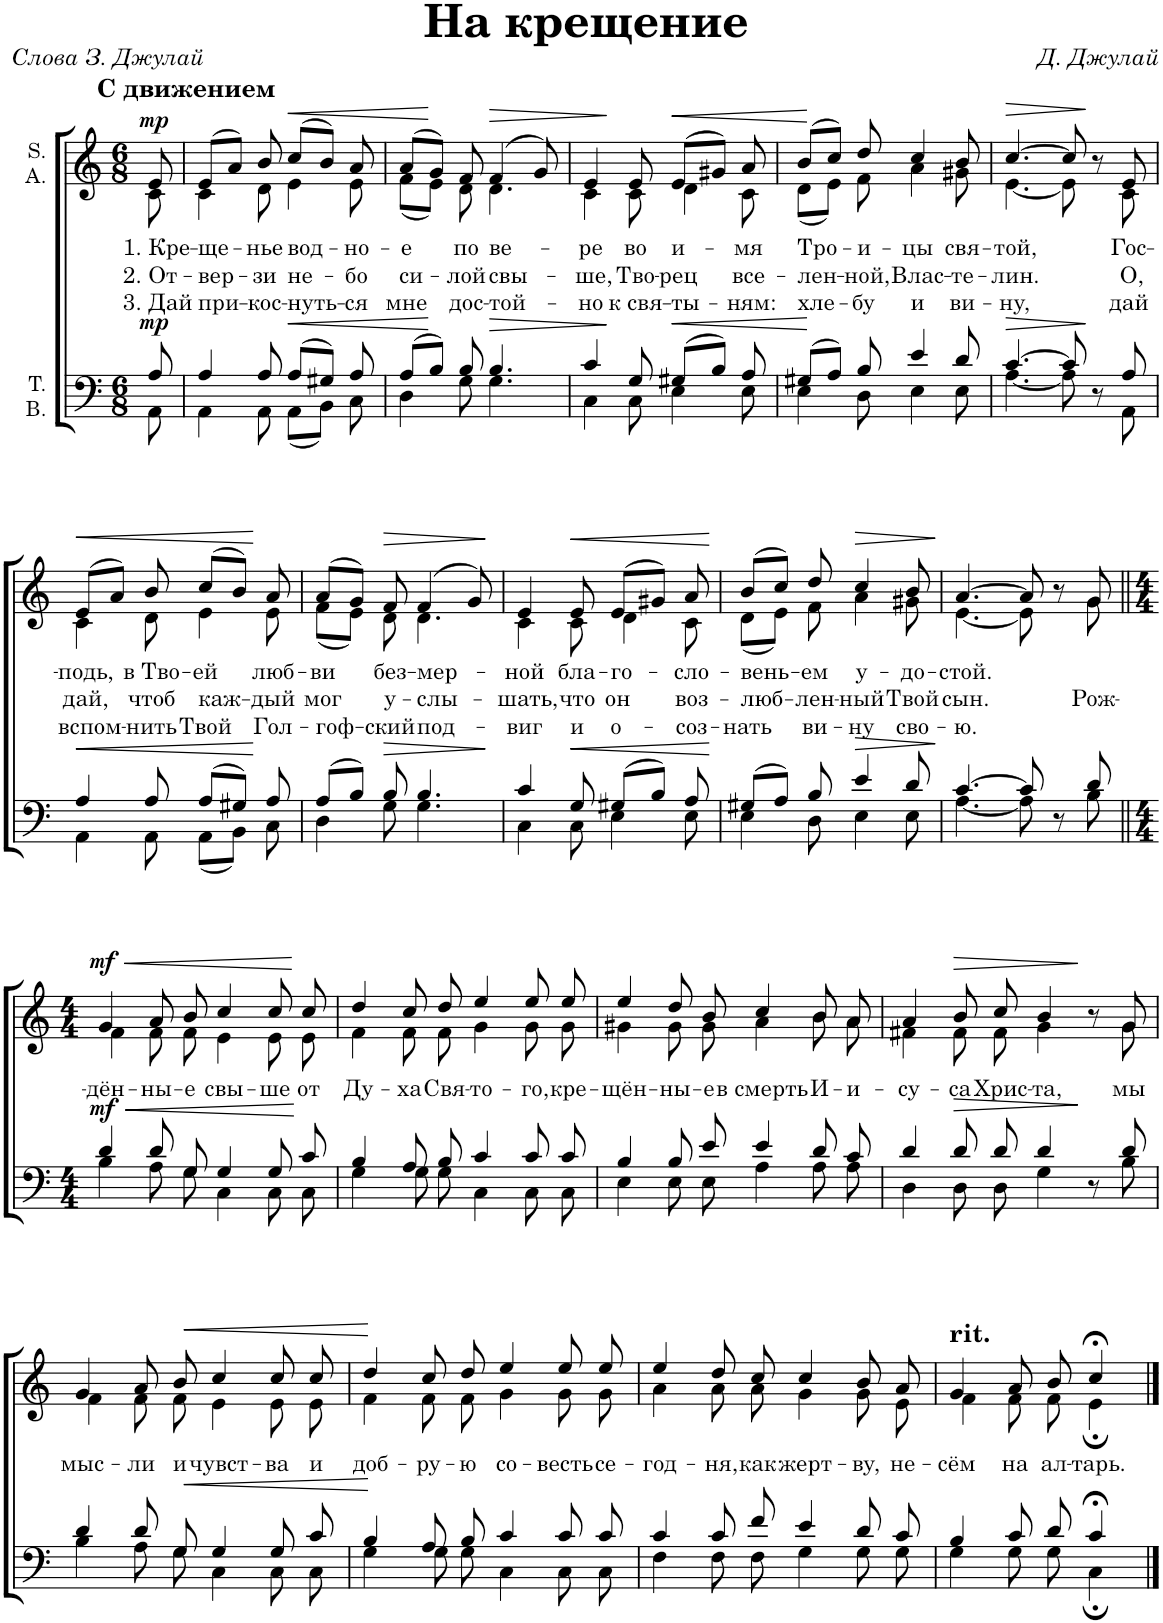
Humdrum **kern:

**kern	**dynam	**kern	**text	**text	**text	**dynam
*part2	*part2	*part1	*part1	*part1	*part1	*part1
*staff2	*staff2	*staff1	*staff1	*staff1	*staff1	*staff1
*I"T. B.	*	*I"S. A.	*	*	*	*
*clefF4	*	*clefG2	*	*	*	*
*k[]	*	*k[]	*	*	*	*
*M6/8	*	*M6/8	*	*	*	*
=	=	=	=	=	=	=
*^	*	*	*	*	*	*
!	!	!	!LO:TX:a:B:t=С движением	!	!	!	!
!	!	!LO:DY:a	!	!LO:LY:b	!LO:LY:b	!LO:LY:b	!LO:DY:a
*	*	*	*^	*	*	*	*
8A/	8AA\	mp	8e/	8c\	1. Кре-	2. От-	3. Дай	mp
=1	=1	=1	=1	=1	=1	=1	=1	=1
!	!	!	!	!	!LO:LY:b	!LO:LY:b	!LO:LY:b	!
4A/	4AA\	.	(8e/L	4c\	-ще-	-вер-	при-	.
.	.	.	8a/J)	.	.	.	.	.
!	!	!	!	!	!LO:LY:b	!LO:LY:b	!LO:LY:b	!
8A/	8AA\	.	8b/	8d\	-нье	-зи	-кос-	.
!	!	!LO:HP:b	!	!	!LO:LY:b	!LO:LY:b	!LO:LY:b	!LO:HP:b
(8A/L	(8AA\L	<	(8cc/L	4e\	вод-	не-	-нуть-	<
8G#X/J)	8BB\J)	.	8b/J)	.	.	.	.	.
!	!	!	!	!	!LO:LY:b	!LO:LY:b	!LO:LY:b	!
8A/	8C\	.	8a/	8e\	-но-	-бо	-ся	.
=2	=2	=2	=2	=2	=2	=2	=2	=2
!	!	!	!	!	!LO:LY:b	!LO:LY:b	!LO:LY:b	!
(8A/L	4D\	.	(8a/L	(8f\L	-е	си-	мне	.
8B/J)	.	[	8g/J)	8e\J)	.	.	.	[
!	!	!	!	!	!LO:LY:b	!LO:LY:b	!LO:LY:b	!
8B/	8G\	.	8f/	8d\	по	-лой	дос-	.
!	!	!LO:HP:b	!	!	!LO:LY:b	!LO:LY:b	!LO:LY:b	!LO:HP:b
4.B/	4.G\	>	(4f/	4.d\	ве-	свы-	-той-	>
.	.	.	8g/)	.	.	.	.	.
=3	=3	=3	=3	=3	=3	=3	=3	=3
!	!	!	!	!	!LO:LY:b	!LO:LY:b	!LO:LY:b	!
4c/	4C\	.	4e/	4c\	-ре	-ше,	-но	.
!	!	!	!	!	!LO:LY:b	!LO:LY:b	!LO:LY:b	!
8G/	8C\	]	8e/	8c\	во	Тво-	к свя-	]
!	!	!LO:HP:b	!	!	!LO:LY:b	!LO:LY:b	!LO:LY:b	!LO:HP:b
(8G#X/L	4E\	<	(8e/L	4d\	и-	-рец	-ты-	<
8B/J)	.	.	8g#X/J)	.	.	.	.	.
!	!	!	!	!	!LO:LY:b	!LO:LY:b	!LO:LY:b	!
8A/	8E\	.	8a/	8c\	-мя	все-	-ням:	.
=4	=4	=4	=4	=4	=4	=4	=4	=4
!	!	!	!	!	!LO:LY:b	!LO:LY:b	!LO:LY:b	!
(8G#X/L	4E\	.	(8b/L	(8d\L	Тро-	-лен-	хле-	.
8A/J)	.	[	8cc/J)	8e\J)	.	.	.	[
!	!	!	!	!	!LO:LY:b	!LO:LY:b	!LO:LY:b	!
8B/	8D\	.	8dd/	8f\	-и-	-ной,	-бу	.
!	!	!	!	!	!LO:LY:b	!LO:LY:b	!LO:LY:b	!
4e/	4E\	.	4cc/	4a\	-цы	Влас-	и	.
!	!	!	!	!	!LO:LY:b	!LO:LY:b	!LO:LY:b	!
8d/	8E\	.	8b/	8g#X\	свя-	-те-	ви-	.
=5	=5	=5	=5	=5	=5	=5	=5	=5
!	!	!LO:HP:b	!	!	!LO:LY:b	!LO:LY:b	!LO:LY:b	!LO:HP:b
[4.c/	[4.A\	>	[4.cc/	[4.e\	-той,	-лин.	-ну,	>
8c/]	8A\]	.	8cc/]	8e\]	.	.	.	.
8r	8ryy	]	8r	8ryy	.	.	.	]
!	!	!	!	!	!LO:LY:b	!LO:LY:b	!LO:LY:b	!
8A/	8AA\	.	8e/	8c\	Гос-	О,	дай	.
!!LO:LB:g=z	!!
=6	=6	=6	=6	=6	=6	=6	=6	=6
!	!	!LO:HP:b	!	!	!LO:LY:b	!LO:LY:b	!LO:LY:b	!LO:HP:b
4A/	4AA\	<	(8e/L	4c\	-подь,	дай,	вспом-	<
.	.	.	8a/J)	.	.	.	.	.
!	!	!	!	!	!LO:LY:b	!LO:LY:b	!LO:LY:b	!
8A/	8AA\	.	8b/	8d\	в Тво-	чтоб	-нить	.
!	!	!	!	!	!LO:LY:b	!LO:LY:b	!LO:LY:b	!
(8A/L	(8AA\L	.	(8cc/L	4e\	-ей	каж-	Твой	.
8G#X/J)	8BB\J)	.	8b/J)	.	.	.	.	.
!	!	!	!	!	!LO:LY:b	!LO:LY:b	!LO:LY:b	!
8A/	8C\	[	8a/	8e\	люб-	-дый	Гол-	[
=7	=7	=7	=7	=7	=7	=7	=7	=7
!	!	!	!	!	!LO:LY:b	!LO:LY:b	!LO:LY:b	!
(8A/L	4D\	.	(8a/L	(8f\L	-ви	мог	-гоф-	.
8B/J)	.	.	8g/J)	8e\J)	.	.	.	.
!	!	!LO:HP:b	!	!	!LO:LY:b	!LO:LY:b	!LO:LY:b	!LO:HP:b
8B/	8G\	>	8f/	8d\	без-	у-	-ский	>
!	!	!	!	!	!LO:LY:b	!LO:LY:b	!LO:LY:b	!
4.B/	4.G\	.	(4f/	4.d\	-мер-	-слы-	под-	.
.	.	.	8g/)	.	.	.	.	.
*v	*v	*	*	*	*	*	*	*
*	*	*v	*v	*	*	*	*
.	]	.	.	.	.	]
=8	=8	=8	=8	=8	=8	=8
*^	*	*	*	*	*	*
!	!	!	!	!LO:LY:b	!LO:LY:b	!LO:LY:b	!
*	*	*	*^	*	*	*	*
4c/	4C\	.	4e/	4c\	-ной	-шать,	-виг	.
!	!	!LO:HP:b	!	!	!LO:LY:b	!LO:LY:b	!LO:LY:b	!LO:HP:b
8G/	8C\	<	8e/	8c\	бла-	что	и	<
!	!	!	!	!	!LO:LY:b	!LO:LY:b	!LO:LY:b	!
(8G#X/L	4E\	.	(8e/L	4d\	-го-	он	о-	.
8B/J)	.	.	8g#X/J)	.	.	.	.	.
!	!	!	!	!	!LO:LY:b	!LO:LY:b	!LO:LY:b	!
8A/	8E\	.	8a/	8c\	-сло-	воз-	-соз-	.
*v	*v	*	*	*	*	*	*	*
*	*	*v	*v	*	*	*	*
.	[	.	.	.	.	[
=9	=9	=9	=9	=9	=9	=9
*^	*	*	*	*	*	*
!	!	!	!	!LO:LY:b	!LO:LY:b	!LO:LY:b	!
*	*	*	*^	*	*	*	*
(8G#X/L	4E\	.	(8b/L	(8d\L	-вень-	-люб-	-нать	.
8A/J)	.	.	8cc/J)	8e\J)	.	.	.	.
!	!	!	!	!	!LO:LY:b	!LO:LY:b	!LO:LY:b	!
8B/	8D\	.	8dd/	8f\	-ем	-лен-	ви-	.
!	!	!LO:HP:b	!	!	!LO:LY:b	!LO:LY:b	!LO:LY:b	!LO:HP:b
4e/	4E\	>	4cc/	4a\	у-	-ный	-ну	>
!	!	!	!	!	!LO:LY:b	!LO:LY:b	!LO:LY:b	!
8d/	8E\	.	8b/	8g#X\	-до-	Твой	сво-	.
*v	*v	*	*	*	*	*	*	*
*	*	*v	*v	*	*	*	*
.	]	.	.	.	.	]
=10	=10	=10	=10	=10	=10	=10
*^	*	*	*	*	*	*
!	!	!	!	!LO:LY:b	!LO:LY:b	!LO:LY:b	!
*	*	*	*^	*	*	*	*
[4.c/	[4.A\	.	[4.a/	[4.e\	-стой.	сын.	-ю.	.
8c/]	8A\]	.	8a/]	8e\]	.	.	.	.
8r	8ryy	.	8r	8ryy	.	.	.	.
!	!	!	!	!	!	!LO:LY:b	!	!
8d/	8B\	.	8g/	8g\	.	Рож-	.	.
!!LO:LB:g=z	!!
=11||	=11||	=11||	=11||	=11||	=11||	=11||	=11||	=11||
*M4/4	*	*	*M4/4	*	*	*	*	*
!	!	!LO:HP:b	!	!	!	!LO:LY:b	!	!LO:HP:b
!	!	!LO:DY:n=1:a	!	!	!	!	!	!LO:DY:n=1:a
4d/	4B\	< mf	4g/	4f\	.	-дён-	.	< mf
!	!	!	!	!	!	!LO:LY:b	!	!
8d/	8A\	.	8a/	8f\	.	-ны-	.	.
!	!	!	!	!	!	!LO:LY:b	!	!
8G/	8G\	.	8b/	8f\	.	-е	.	.
!	!	!	!	!	!	!LO:LY:b	!	!
4G/	4C\	.	4cc/	4e\	.	свы-	.	.
!	!	!	!	!	!	!LO:LY:b	!	!
8G/	8C\	.	8cc/	8e\	.	-ше	.	.
!	!	!	!	!	!	!LO:LY:b	!	!
8c/	8C\	[	8cc/	8e\	.	от	.	[
=12	=12	=12	=12	=12	=12	=12	=12	=12
!	!	!	!	!	!	!LO:LY:b	!	!
4B/	4G\	.	4dd/	4f\	.	Ду-	.	.
!	!	!	!	!	!	!LO:LY:b	!	!
8A/	8G\	.	8cc/	8f\	.	-ха	.	.
!	!	!	!	!	!	!LO:LY:b	!	!
8B/	8G\	.	8dd/	8f\	.	Свя-	.	.
!	!	!	!	!	!	!LO:LY:b	!	!
4c/	4C\	.	4ee/	4g\	.	-то-	.	.
!	!	!	!	!	!	!LO:LY:b	!	!
8c/	8C\	.	8ee/	8g\	.	-го,	.	.
!	!	!	!	!	!	!LO:LY:b	!	!
8c/	8C\	.	8ee/	8g\	.	кре-	.	.
=13	=13	=13	=13	=13	=13	=13	=13	=13
!	!	!	!	!	!	!LO:LY:b	!	!
4B/	4E\	.	4ee/	4g#X\	.	-щён-	.	.
!	!	!	!	!	!	!LO:LY:b	!	!
8B/	8E\	.	8dd/	8g#\	.	-ны-	.	.
!	!	!	!	!	!	!LO:LY:b	!	!
8e/	8E\	.	8b/	8g#\	.	-е	.	.
!	!	!	!	!	!	!LO:LY:b	!	!
4e/	4A\	.	4cc/	4a\	.	в смерть	.	.
!	!	!	!	!	!	!LO:LY:b	!	!
8d/	8A\	.	8b/	8b\	.	И-	.	.
!	!	!	!	!	!	!LO:LY:b	!	!
8c/	8A\	.	8a/	8a\	.	-и-	.	.
=14	=14	=14	=14	=14	=14	=14	=14	=14
!	!	!	!	!	!	!LO:LY:b	!	!
4d/	4D\	.	4a/	4f#X\	.	-су-	.	.
!	!	!LO:HP:b	!	!	!	!LO:LY:b	!	!LO:HP:b
8d/	8D\	>	8b/	8f#\	.	-са	.	>
!	!	!	!	!	!	!LO:LY:b	!	!
8d/	8D\	.	8cc/	8f#\	.	Хрис-	.	.
!	!	!	!	!	!	!LO:LY:b	!	!
4d/	4G\	.	4b/	4g\	.	-та,	.	.
8r	8ryy	]	8r	8ryy	.	.	.	]
!	!	!	!	!	!	!LO:LY:b	!	!
8d/	8B\	.	8g/	8g\	.	мы	.	.
!!LO:LB:g=z	!!
=15	=15	=15	=15	=15	=15	=15	=15	=15
!	!	!	!	!	!	!LO:LY:b	!	!
4d/	4B\	.	4g/	4f\	.	мыс-	.	.
!	!	!	!	!	!	!LO:LY:b	!	!
8d/	8A\	.	8a/	8f\	.	-ли	.	.
!	!	!LO:HP:b	!	!	!	!LO:LY:b	!	!LO:HP:b
8G/	8G\	<	8b/	8f\	.	и	.	<
!	!	!	!	!	!	!LO:LY:b	!	!
4G/	4C\	.	4cc/	4e\	.	чувст-	.	.
!	!	!	!	!	!	!LO:LY:b	!	!
8G/	8C\	.	8cc/	8e\	.	-ва	.	.
!	!	!	!	!	!	!LO:LY:b	!	!
8c/	8C\	.	8cc/	8e\	.	и	.	.
=16	=16	=16	=16	=16	=16	=16	=16	=16
!	!	!	!	!	!	!LO:LY:b	!	!
4B/	4G\	.	4dd/	4f\	.	доб-	.	.
!	!	!	!	!	!	!LO:LY:b	!	!
8A/	8G\	[	8cc/	8f\	.	-ру-	.	[
!	!	!	!	!	!	!LO:LY:b	!	!
8B/	8G\	.	8dd/	8f\	.	-ю	.	.
!	!	!	!	!	!	!LO:LY:b	!	!
4c/	4C\	.	4ee/	4g\	.	со-	.	.
!	!	!	!	!	!	!LO:LY:b	!	!
8c/	8C\	.	8ee/	8g\	.	-весть	.	.
!	!	!	!	!	!	!LO:LY:b	!	!
8c/	8C\	.	8ee/	8g\	.	се-	.	.
=17	=17	=17	=17	=17	=17	=17	=17	=17
!	!	!	!	!	!	!LO:LY:b	!	!
4c/	4F\	.	4ee/	4a\	.	-год-	.	.
!	!	!	!	!	!	!LO:LY:b	!	!
8c/	8F\	.	8dd/	8a\	.	-ня,	.	.
!	!	!	!	!	!	!LO:LY:b	!	!
8f/	8F\	.	8cc/	8a\	.	как	.	.
!	!	!	!	!	!	!LO:LY:b	!	!
4e/	4G\	.	4cc/	4g\	.	жерт-	.	.
!	!	!	!	!	!	!LO:LY:b	!	!
8d/	8G\	.	8b/	8g\	.	-ву,	.	.
!	!	!	!	!	!	!LO:LY:b	!	!
8c/	8G\	.	8a/	8e\	.	не-	.	.
=18	=18	=18	=18	=18	=18	=18	=18	=18
!	!	!	!LO:TX:a:t=rit.	!	!	!	!	!
!	!	!	!	!	!	!LO:LY:b	!	!
4B/	4G\	.	4g/	4f\	.	-сём	.	.
!	!	!	!	!	!	!LO:LY:b	!	!
8c/	8G\	.	8a/	8f\	.	на	.	.
!	!	!	!	!	!	!LO:LY:b	!	!
8d/	8G\	.	8b/	8f\	.	ал-	.	.
!	!	!	!	!	!	!LO:LY:b	!	!
4c;</	4C;\	.	4cc;</	4e;\	.	-тарь.	.	.
*v	*v	*	*	*	*	*	*	*
*	*	*v	*v	*	*	*	*
==	==	==	==	==	==	==
*-	*-	*-	*-	*-	*-	*-
